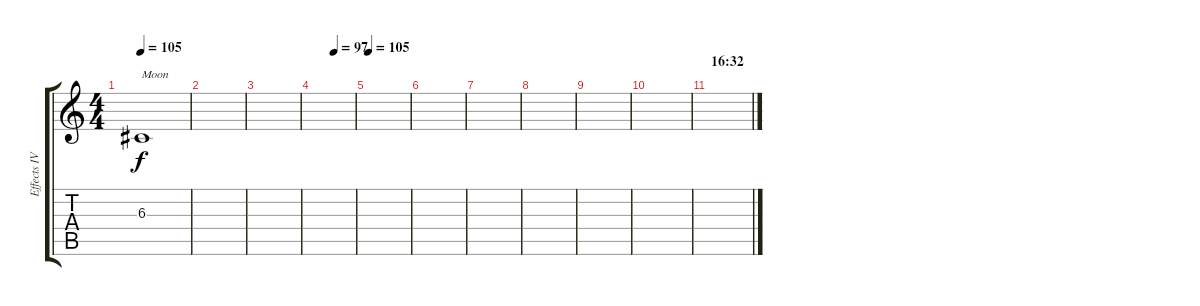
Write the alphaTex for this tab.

\track ("Effects IV" "Effects IV") {instrument glockenspiel}
\staff {score tabs}
\tuning (E4 B3 G3 D3 A2 E2) {hide}
\ts (4 4)
\tempo 105
\clef g2
\ks c
6.3.1{txt "Moon" dy f volume 1} |
|
|
\tempo (97 0.5)
|
\tempo 105
|
|
|
|
|
|
\section ("" "16:32")
